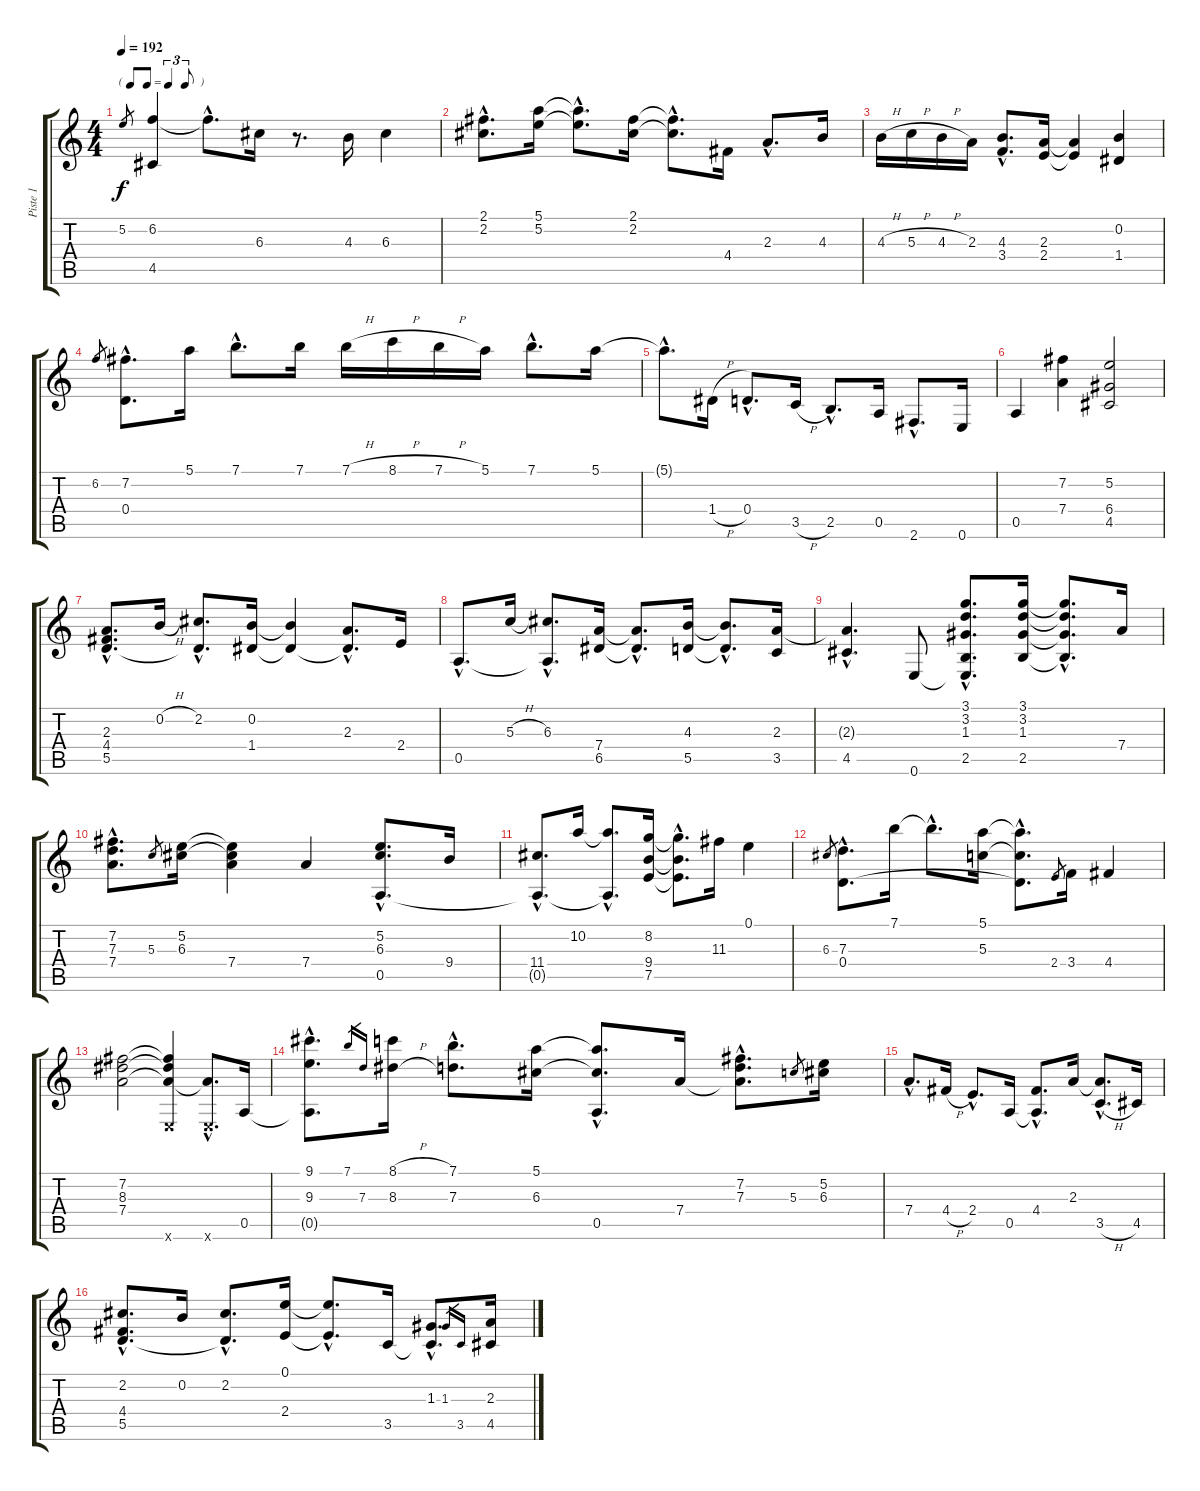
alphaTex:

\track ("Piste 1" "Piste 1") {instrument acousticguitarsteel}
\staff {score tabs}
\tuning (E4 B3 G3 D3 A2 E2) {hide}
\ts (4 4)
\tf triplet8th
\tempo 192
\clef g2
\ks c
5.2.8{gr dy f} (6.2 4.5).4 6.2{hac t}.8{d} 6.3.16 r.8{d} 4.3.16 6.3.4 |
(2.1{hac} 2.2{hac}).8{d} (5.1 5.2).16 (5.1{hac t} 5.2{hac t}).8{d} (2.1 2.2).16 (2.1{hac t} 2.2{hac t}).8{d} 4.4.16 2.3{hac}.8{d} 4.3.16 |
4.3{h}.16 5.3{h}.16 4.3{h}.16 2.3.16 (4.3{hac} 3.4{hac}).8{d} (2.3 2.4).16 (2.3{t} 2.4{t}).4 (0.2 1.4).4 |
6.2.8{gr} (7.2{hac} 0.4{hac}).8{d} 5.1.16 7.1{hac}.8{d} 7.1.16 7.1{h}.16 8.1{h}.16 7.1{h}.16 5.1.16 7.1{hac}.8{d} 5.1.16 |
5.1{hac t}.8{d} 1.4{h}.16 0.4{hac}.8{d} 3.5{h}.16 2.5{hac}.8{d} 0.5.16 2.6{hac}.8{d} 0.6.16 |
0.5.4 (7.2 7.4).4 (5.2 6.4 4.5).2 |
(2.3{hac} 4.4{hac} 5.5{hac}).8{d} 0.2{h}.16 (2.2{hac} 5.5{hac t}).8{d} (0.2 1.4).16 (0.2{t} 1.4{t}).4 (2.3{hac} 1.4{hac t}).8{d} 2.4.16 |
0.5{hac}.8{d} 5.3{h}.16 (6.3{hac} 0.5{hac t}).8{d} (7.4 6.5).16 (7.4{hac t} 6.5{hac t}).8{d} (4.3 5.5).16 (4.3{hac t} 5.5{hac t}).8{d} (2.3 3.5).16 |
(2.3{hac t} 4.5{hac}).4{d} 0.6.8 (3.1{hac} 3.2{hac} 1.3{hac} 2.5{hac} 0.6{hac t}).8{d} (3.1 3.2 1.3 2.5).16 (3.1{hac t} 3.2{hac t} 1.3{hac t} 2.5{hac t}).8{d} 7.4.16 |
(7.2{hac} 7.3{hac} 7.4{hac}).8{d} 5.3.8{gr} (5.2 6.3).16 (5.2{t} 6.3{t} 7.4).4 7.4.4 (5.2{hac} 6.3{hac} 0.5{hac}).8{d} 9.4.16 |
(11.4{hac} 0.5{hac t}).8{d} 10.2.16 (10.2{hac t} 0.5{hac t}).8{d} (8.2 9.4 7.5).16 (8.2{hac t} 9.4{hac t} 7.5{hac t}).8{d} 11.3.16 0.1.4 |
6.3.8{gr} (7.3{hac} 0.4{hac}).8{d} 7.1.16 7.1{hac t}.8{d} (5.1 5.3).16 (5.1{hac t} 5.3{hac t} 0.4{hac t}).8{d} 2.4.8{gr} 3.4.16 4.4.4 |
(7.2 8.3 7.4).2 (7.2{t} 8.3{t} 7.4{t} 0.6{x}).4 (7.4{hac t} 0.6{hac x}).8{d} 0.5.16 |
(9.1{hac} 9.3{hac} 0.5{hac t}).8{d} 7.1.16{gr} 7.3.16{gr} (8.1{h} 8.3{h}).16 (7.1{hac} 7.3{hac}).8{d} (5.1 6.3).16 (5.1{hac t} 6.3{hac t} 0.5{hac}).8{d} 7.4.16 (7.2{hac} 7.3{hac} 7.4{hac t}).8{d} 5.3.8{gr} (5.2 6.3).16 |
7.4{hac}.8{d} 4.4{h}.16 2.4{hac}.8{d} 0.5.16 (4.4{hac} 0.5{hac t}).8{d} 2.3.16 (2.3{hac t} 3.5{h hac}).8{d} 4.5.16 |
(2.2{hac} 4.4{hac} 5.5{hac}).8{d} 0.2.16 (2.2{hac} 5.5{hac t}).8{d} (0.1 2.4).16 (0.1{hac t} 2.4{hac t}).8{d} 3.5.16 (1.3{hac} 3.5{hac t}).8{d} 1.3.16{gr} 3.5.16{gr} (2.3 4.5).16
